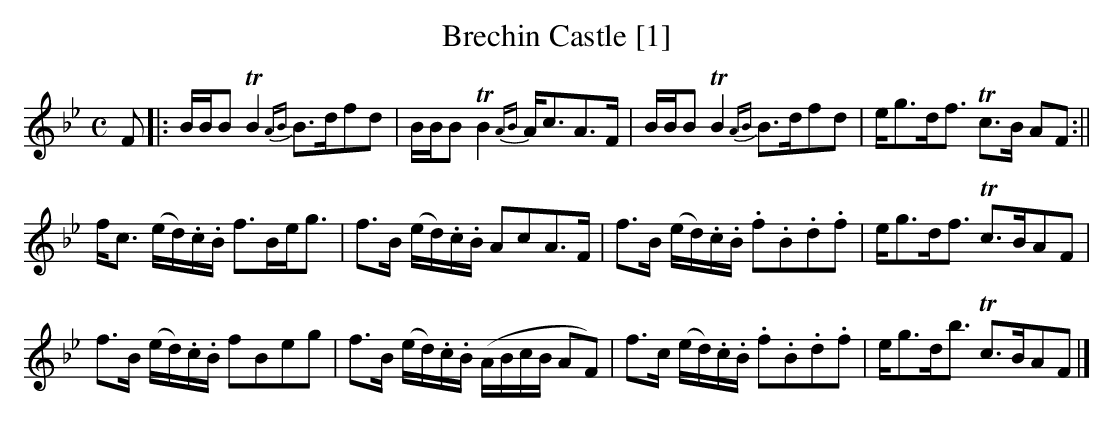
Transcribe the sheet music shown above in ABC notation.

X:1
T:Brechin Castle [1]
M:C
L:1/16
K:Bb
F2|:BBB2 TB4 {AB}B3df2d2|BBB2 TB4 {AB}Ac3A3F|BBB2 TB4 {AB}B3df2d2|eg3df3 Tc3B A2F2:||
fc3 (ed).c.B f3Beg3|f3B (ed).c.B A2c2A3F|f3B (ed).c.B .f2.B2.d2.f2|eg3df3 Tc3BA2F2|
f3B (ed).c.B f2B2e2g2|f3B (ed).c.B (ABcB A2F2)|f3c (ed).c.B .f2.B2.d2.f2|eg3db3 Tc3BA2F2|]
